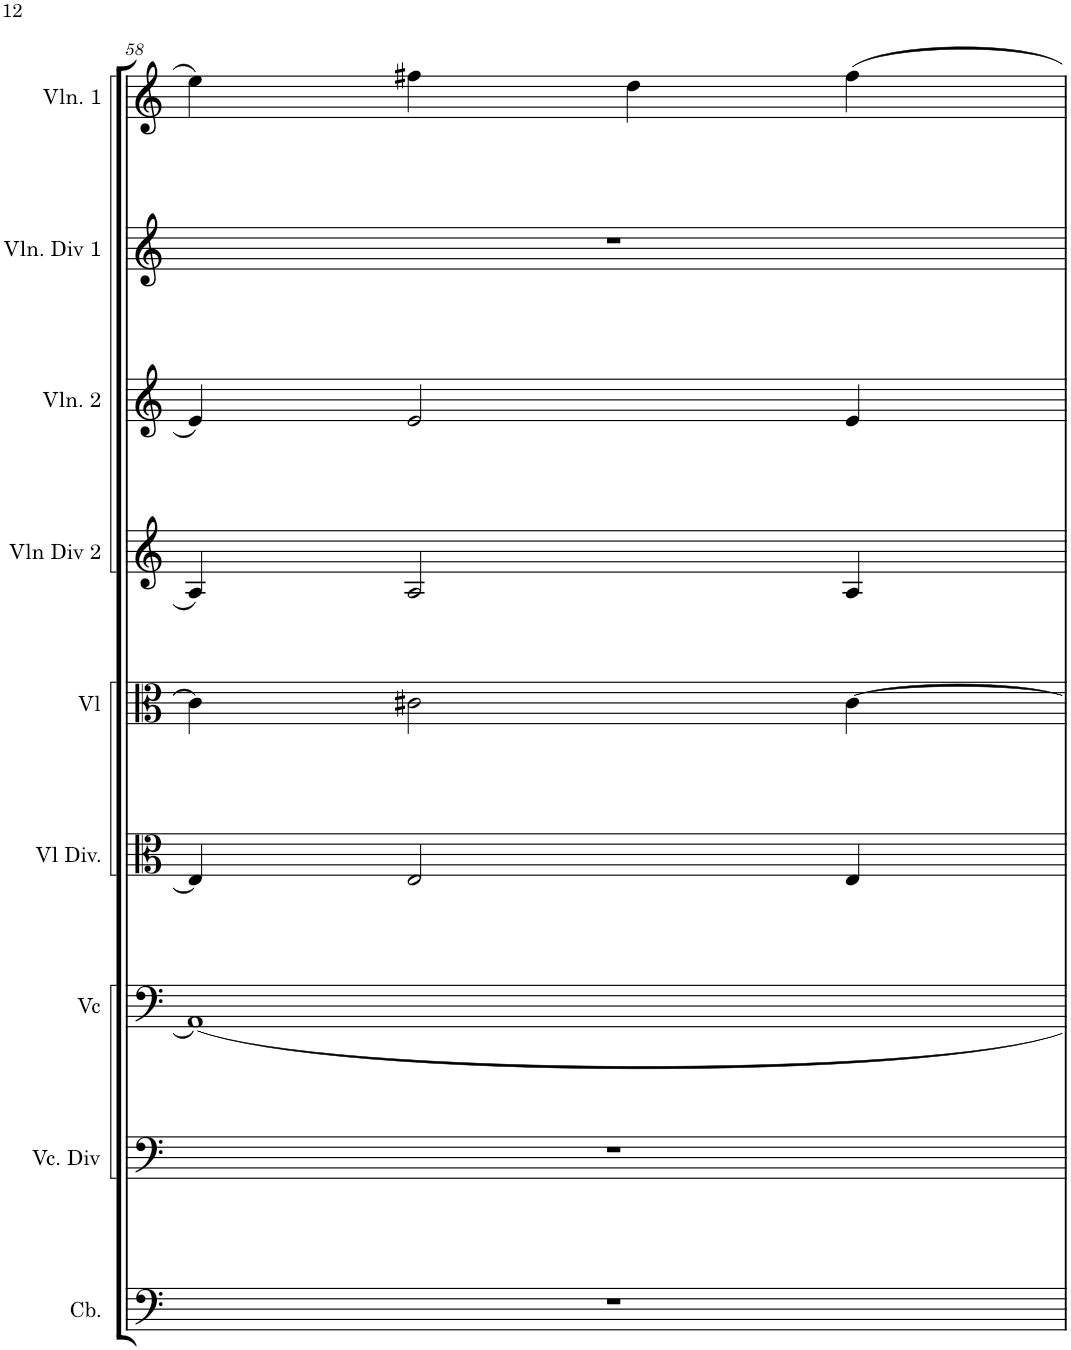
**kern	**kern	**kern	**kern	**kern	**kern	**kern	**kern	**kern
*part9	*part8	*part7	*part6	*part5	*part4	*part3	*part2	*part1
*staff9	*staff8	*staff7	*staff6	*staff5	*staff4	*staff3	*staff2	*staff1
*I"Contrabaixo	*I"Viloncelo. Div	*I"Violoncelo	*I"Viola Div	*I"Viola	*I"Vln Div 2	*I"Violino 2	*I"Vln Div 1	*I"Violino 1
*I'Cb.	*I'Vc. Div	*I'Vc	*I'Vl Div.	*I'Vl	*I'Vln Div 2	*I'Vln. 2	*I'Vln. Div 1	*I'Vln. 1
!!LO:PB:g=z
*clefF4	*clefF4	*clefF4	*clefC3	*clefC3	*clefG2	*clefG2	*clefG2	*clefG2
*Trd7c12	*	*	*	*	*	*	*	*
*k[]	*k[]	*k[]	*k[]	*k[]	*k[]	*k[]	*k[]	*k[]
*M2/2	*M2/2	*M2/2	*M2/2	*M2/2	*M2/2	*M2/2	*M2/2	*M2/2
=58	=58	=58	=58	=58	=58	=58	=58	=58
1r	1r	1AA	4E/]	4c#\]	4A/	4e/	1r	4ee\
.	.	.	2E/	2c#X\	2A/	2e/	.	4ff#X\
.	.	.	.	.	.	.	.	4dd\
.	.	.	4E/	[4c#\	4A/	4e/	.	4ff#\
=	=	=	=	=	=	=	=	=
*-	*-	*-	*-	*-	*-	*-	*-	*-
